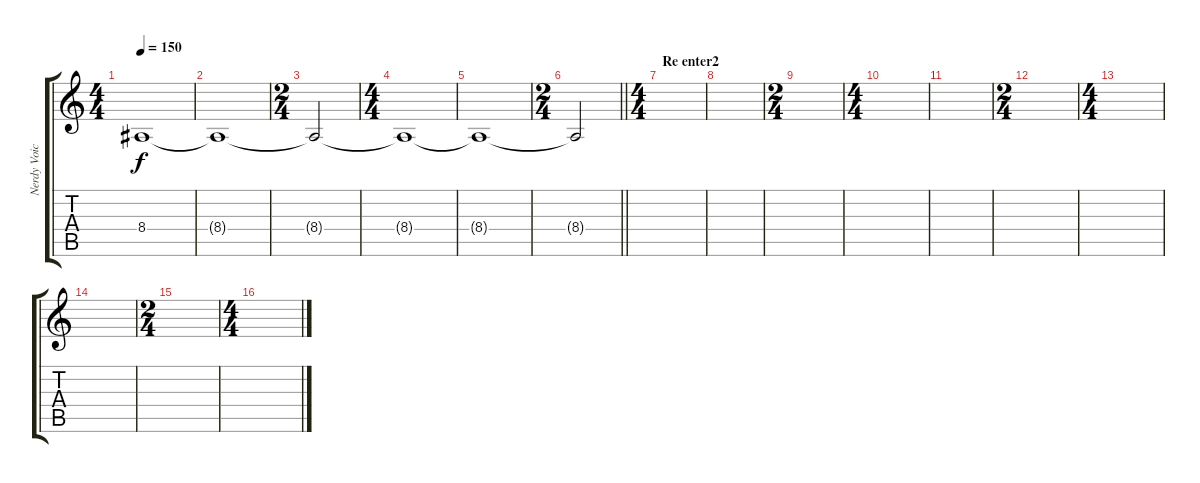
\track ("Nerdy Voice" "Nerdy Voic") {instrument lead6voice}
\staff {score tabs}
\tuning (E4 B3 G3 D3 A2 E2) {hide}
\ts (4 4)
\tempo 150
\clef g2
\ks c
8.4{t}.1{dy f} |
8.4{t}.1 |
\ts (2 4)
8.4{t}.2 |
\ts (4 4)
8.4{t}.1 |
8.4{t}.1 |
\ts (2 4)
\barLineRight lightlight
8.4{t}.2 |
\ts (4 4)
\section ("" "Re enter2")
|
|
\ts (2 4)
|
\ts (4 4)
|
|
\ts (2 4)
|
\ts (4 4)
|
|
\ts (2 4)
|
\ts (4 4)
